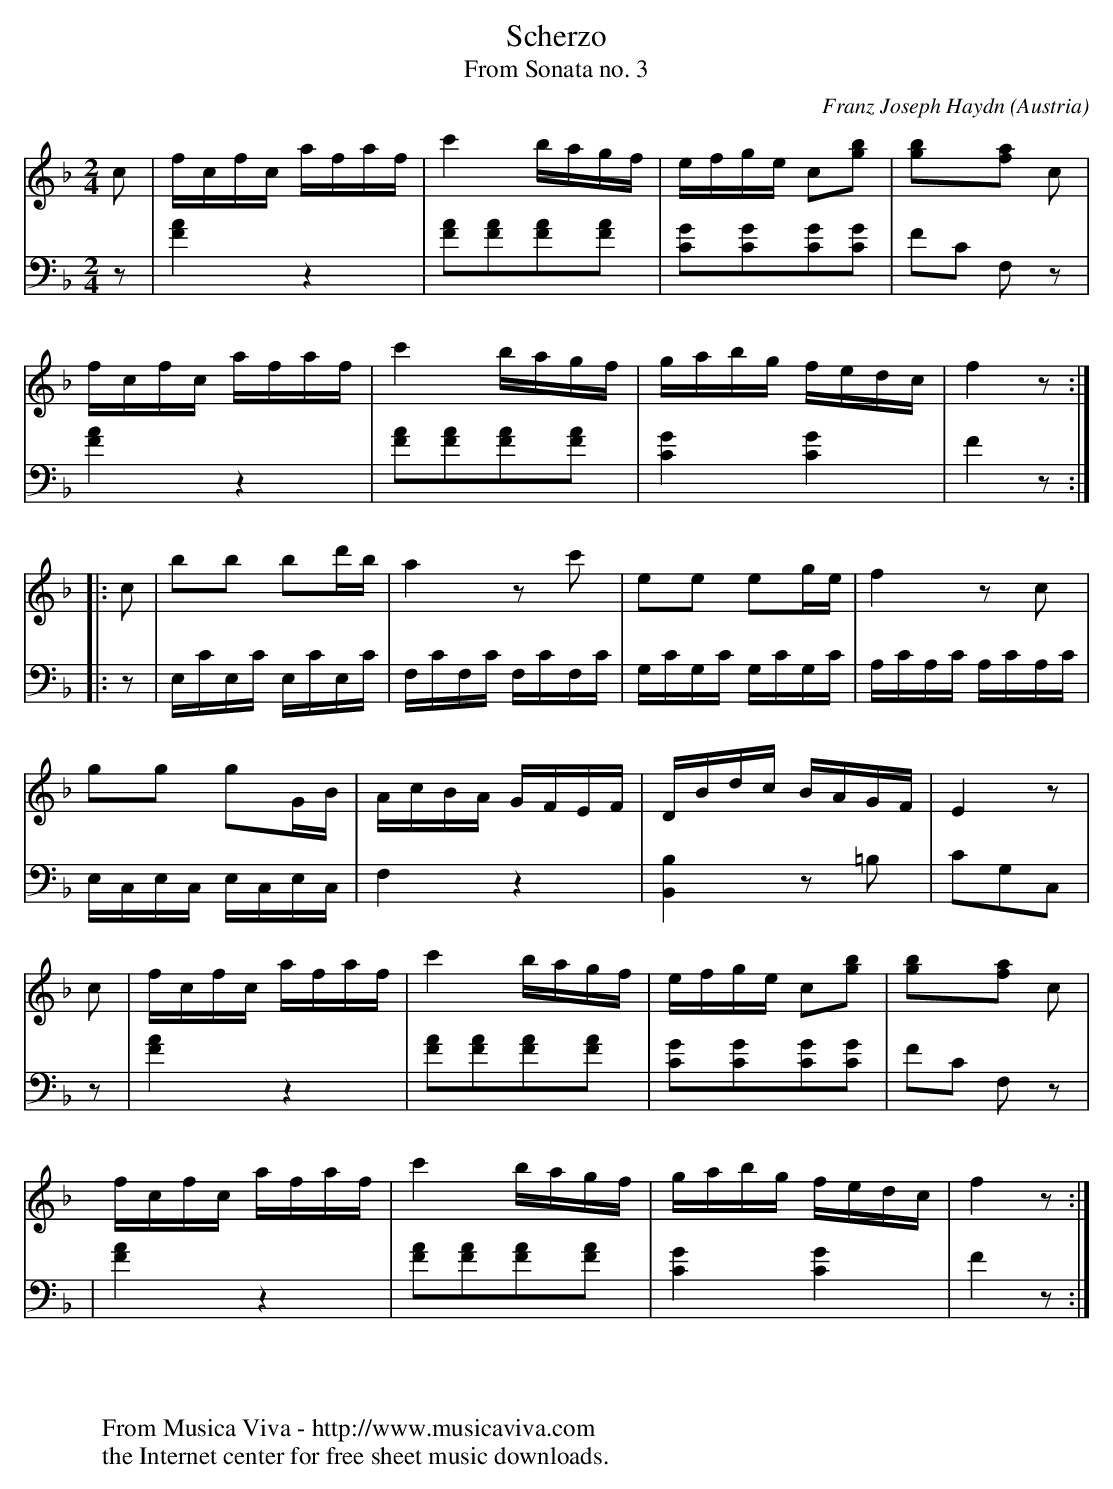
X:1
T:Scherzo
T:From Sonata no. 3
C:Franz Joseph Haydn
O:Austria
V:1 Program 1 0 %Piano
V:2 Program 1 0 bass %Piano
M:2/4
L:1/16
K:F
V:1
c2|fcfc afaf|c'4bagf|efge c2[g2b2]|[g4b2][f2a2] c2|
V:2
z2|[F4A4]z4|[F2A2][F2A2][F2A2][F2A2]|[C2G2][C2G2][C2G2][C2G2]|F2C2 F,2 z2|
V:1
fcfc afaf|c'4bagf|gabg fedc|f4 z2:|
V:2
[F4A4]z4|[F2A2][F2A2][F2A2][F2A2]|[C4G4][C4G4]|F4 z2:|
V:1
|:c2|b2b2 b2d'b|a4 z2 c'2|e2e2 e2ge|f4 z2 c2|
V:2
|:z2|E,CE,C E,CE,C|F,CF,C F,CF,C|G,CG,C G,CG,C|A,CA,C A,CA,C|
V:1
g2g2 g2GB|AcBA GFEF|DBdc BAGF|E4 z2|
V:2
E,C,E,C, E,C,E,C,|F,4z4|[B,,4B,4]z2 =B,2|C2G,2C,2|
V:1
c2|fcfc afaf|c'4bagf|efge c2[g2b2]|[g4b2][f2a2] c2|
V:2
z2|[F4A4]z4|[F2A2][F2A2][F2A2][F2A2]|[C2G2][C2G2][C2G2][C2G2]|F2C2 F,2 z2|
V:1
fcfc afaf|c'4bagf|gabg fedc|f4 z2:|
V:2
|[F4A4]z4|[F2A2][F2A2][F2A2][F2A2]|[C4G4][C4G4]|F4 z2:|
W:
W:
W:  From Musica Viva - http://www.musicaviva.com
W:  the Internet center for free sheet music downloads.
